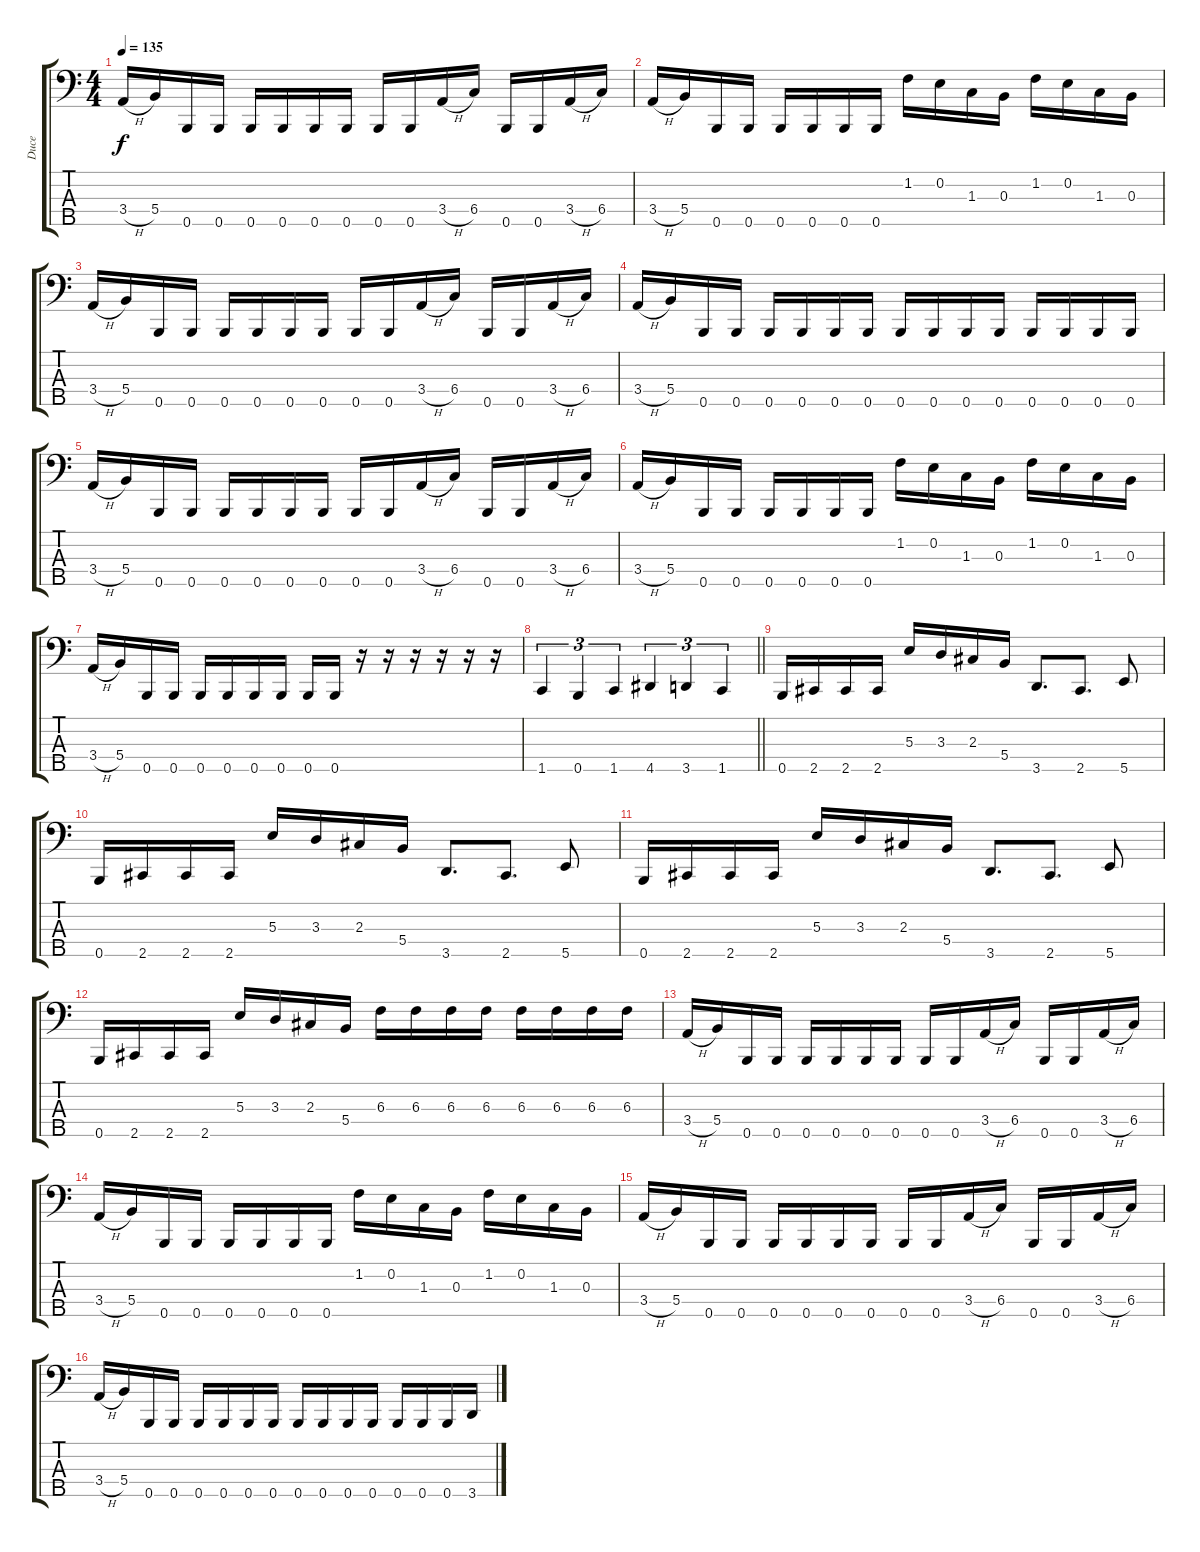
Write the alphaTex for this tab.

\track ("Duce" "Duce") {instrument electricbasspick}
\staff {score tabs}
\tuning (Ab2 E2 B1 Gb1 B0) {hide}
\ts (4 4)
\tempo 135
\clef f4
\ks c
3.4{h}.16{dy f} 5.4.16 0.5.16 0.5.16 0.5.16 0.5.16 0.5.16 0.5.16 0.5.16 0.5.16 3.4{h}.16 6.4.16 0.5.16 0.5.16 3.4{h}.16 6.4.16 |
3.4{h}.16 5.4.16 0.5.16 0.5.16 0.5.16 0.5.16 0.5.16 0.5.16 1.2.16 0.2.16 1.3.16 0.3.16 1.2.16 0.2.16 1.3.16 0.3.16 |
3.4{h}.16 5.4.16 0.5.16 0.5.16 0.5.16 0.5.16 0.5.16 0.5.16 0.5.16 0.5.16 3.4{h}.16 6.4.16 0.5.16 0.5.16 3.4{h}.16 6.4.16 |
3.4{h}.16 5.4.16 0.5.16 0.5.16 0.5.16 0.5.16 0.5.16 0.5.16 0.5.16 0.5.16 0.5.16 0.5.16 0.5.16 0.5.16 0.5.16 0.5.16 |
3.4{h}.16 5.4.16 0.5.16 0.5.16 0.5.16 0.5.16 0.5.16 0.5.16 0.5.16 0.5.16 3.4{h}.16 6.4.16 0.5.16 0.5.16 3.4{h}.16 6.4.16 |
3.4{h}.16 5.4.16 0.5.16 0.5.16 0.5.16 0.5.16 0.5.16 0.5.16 1.2.16 0.2.16 1.3.16 0.3.16 1.2.16 0.2.16 1.3.16 0.3.16 |
3.4{h}.16 5.4.16 0.5.16 0.5.16 0.5.16 0.5.16 0.5.16 0.5.16 0.5.16 0.5.16 r.16 r.16 r.16 r.16 r.16 r.16 |
\barLineRight lightlight
1.5.4{tu (3 2)} 0.5.4{tu (3 2)} 1.5.4{tu (3 2)} 4.5.4{tu (3 2)} 3.5.4{tu (3 2)} 1.5.4{tu (3 2)} |
0.5.16 2.5.16 2.5.16 2.5.16 5.3.16 3.3.16 2.3.16 5.4.16 3.5.8{d} 2.5.8{d} 5.5.8 |
0.5.16 2.5.16 2.5.16 2.5.16 5.3.16 3.3.16 2.3.16 5.4.16 3.5.8{d} 2.5.8{d} 5.5.8 |
0.5.16 2.5.16 2.5.16 2.5.16 5.3.16 3.3.16 2.3.16 5.4.16 3.5.8{d} 2.5.8{d} 5.5.8 |
0.5.16 2.5.16 2.5.16 2.5.16 5.3.16 3.3.16 2.3.16 5.4.16 6.3.16 6.3.16 6.3.16 6.3.16 6.3.16 6.3.16 6.3.16 6.3.16 |
3.4{h}.16 5.4.16 0.5.16 0.5.16 0.5.16 0.5.16 0.5.16 0.5.16 0.5.16 0.5.16 3.4{h}.16 6.4.16 0.5.16 0.5.16 3.4{h}.16 6.4.16 |
3.4{h}.16 5.4.16 0.5.16 0.5.16 0.5.16 0.5.16 0.5.16 0.5.16 1.2.16 0.2.16 1.3.16 0.3.16 1.2.16 0.2.16 1.3.16 0.3.16 |
3.4{h}.16 5.4.16 0.5.16 0.5.16 0.5.16 0.5.16 0.5.16 0.5.16 0.5.16 0.5.16 3.4{h}.16 6.4.16 0.5.16 0.5.16 3.4{h}.16 6.4.16 |
3.4{h}.16 5.4.16 0.5.16 0.5.16 0.5.16 0.5.16 0.5.16 0.5.16 0.5.16 0.5.16 0.5.16 0.5.16 0.5.16 0.5.16 0.5.16 3.5.16
